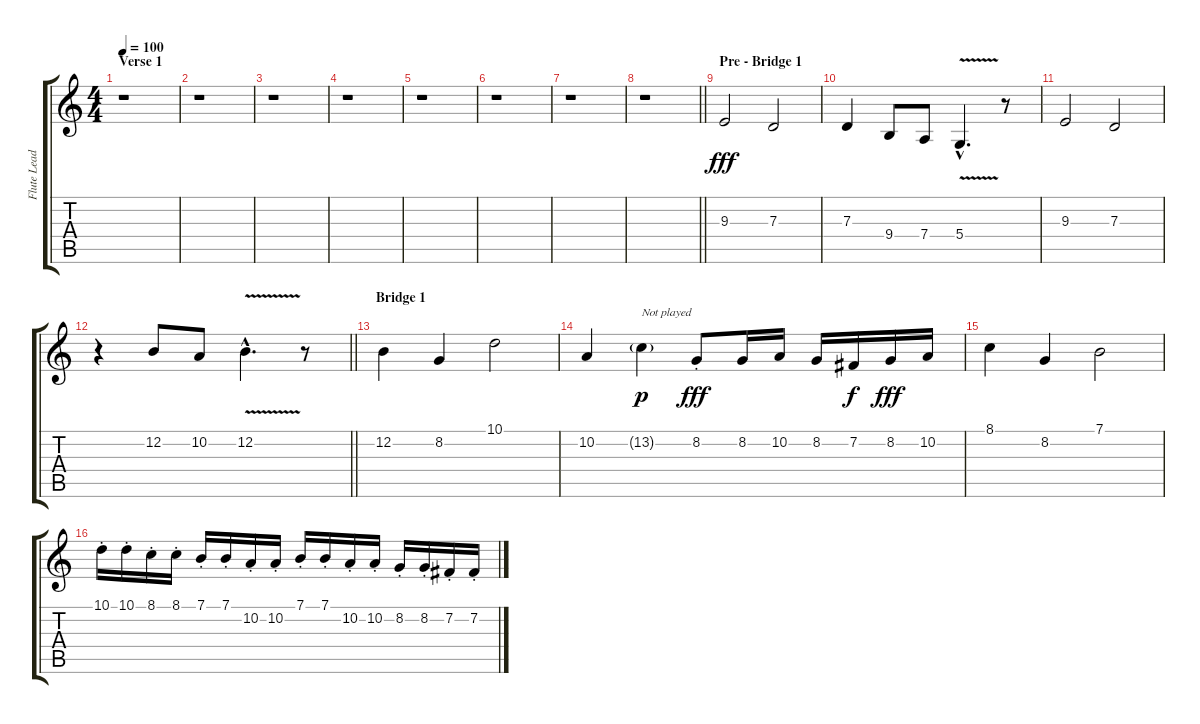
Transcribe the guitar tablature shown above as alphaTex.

\track ("Flute Lead" "Flute Lead") {instrument flute}
\staff {score tabs}
\tuning (E4 B3 G3 D3 A2 E2) {hide}
\ts (4 4)
\section ("" "Verse 1")
\tempo 100
\clef g2
\ks c
r.1{dy mp} |
r.1 |
r.1 |
r.1 |
r.1 |
r.1 |
r.1 |
\barLineRight lightlight
r.1 |
\section ("" "Pre - Bridge 1")
9.3.2{dy fff} 7.3.2 |
7.3.4 9.4.8 7.4.8 5.4{v hac}.4{d} r.8 |
9.3.2 7.3.2 |
\barLineRight lightlight
r.4 12.2.8 10.2.8 12.2{v hac}.4{d} r.8 |
\section ("" "Bridge 1")
12.2.4 8.2.4 10.1.2 |
10.2.4 13.2{g}.4{txt "Not played" dy p} 8.2{st}.8{dy fff} 8.2.16 10.2.16 8.2.16 7.2.16{dy f} 8.2.16{dy fff} 10.2.16 |
8.1.4 8.2.4 7.1.2 |
10.1{st}.16 10.1{st}.16 8.1{st}.16 8.1{st}.16 7.1{st}.16 7.1{st}.16 10.2{st}.16 10.2{st}.16 7.1{st}.16 7.1{st}.16 10.2{st}.16 10.2{st}.16 8.2{st}.16 8.2{st}.16 7.2{st}.16 7.2{st}.16
